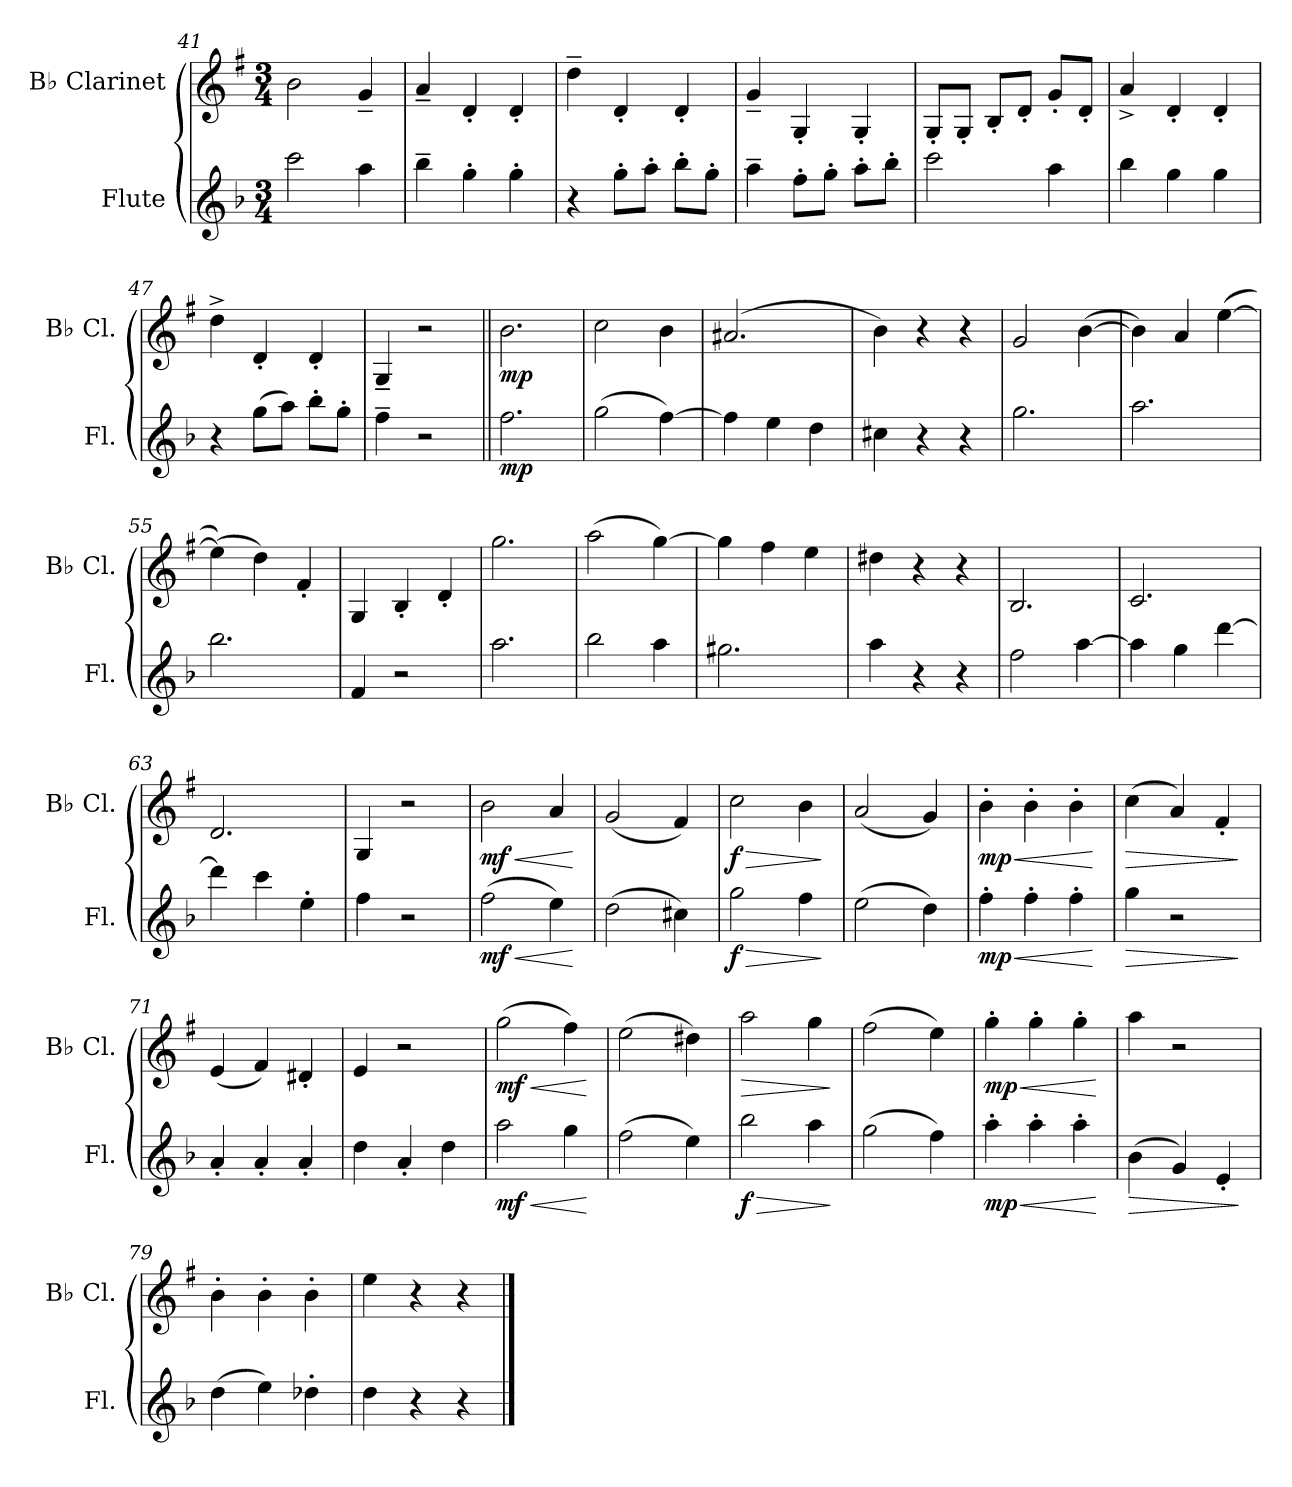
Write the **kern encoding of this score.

**kern	**dynam	**kern	**dynam
*part2	*part2	*part1	*part1
*staff2	*staff2	*staff1	*staff1
*I"Flute	*	*I"B♭ Clarinet	*
*I'Fl.	*	*I'B♭ Cl.	*
*clefG2	*	*clefG2	*
*	*	*ITrd1c2	*
*k[b-]	*	*k[b-]	*
*F:	*	*F:	*
*M3/4	*	*M3/4	*
=41	=41	=41	=41
2ccc\	.	2a\	.
4aa\	.	4f~/	.
=42	=42	=42	=42
4bb-~\	.	4g~/	.
4gg'\	.	4c'/	.
4gg'\	.	4c'/	.
=43	=43	=43	=43
4r	.	4cc~\	.
8gg'\L	.	4c'/	.
8aa'\J	.	.	.
8bb-'\L	.	4c'/	.
8gg'\J	.	.	.
=44	=44	=44	=44
4aa~\	.	4f~/	.
8ff'\L	.	4F'/	.
8gg'\J	.	.	.
8aa'\L	.	4F'/	.
8bb-'\J	.	.	.
!!LO:PB:g=z
=45	=45	=45	=45
2ccc\	.	8F'/L	.
.	.	8F'/J	.
.	.	8A'/L	.
.	.	8c'/J	.
4aa\	.	8f'/L	.
.	.	8c'/J	.
=46	=46	=46	=46
4bb-\	.	4g^/	.
4gg\	.	4c'/	.
4gg\	.	4c'/	.
=47	=47	=47	=47
4r	.	4cc^\	.
(8gg\L	.	4c'/	.
8aa\J)	.	.	.
8bb-'\L	.	4c'/	.
8gg'\J	.	.	.
=48	=48	=48	=48
4ff~\	.	4F~/	.
2r	.	2r	.
=49||	=49||	=49||	=49||
!	!LO:DY:b	!	!LO:DY:b
2.ff\	mp	2.a\	mp
=50	=50	=50	=50
(2gg\	.	2b-\	.
[4ff\)	.	4a\	.
=51	=51	=51	=51
4ff\]	.	(2.g#X/	.
4ee\	.	.	.
4dd\	.	.	.
=52	=52	=52	=52
4cc#X\	.	4a\)	.
4r	.	4r	.
4r	.	4r	.
=53	=53	=53	=53
2.gg\	.	2f/	.
.	.	([4a\	.
=54	=54	=54	=54
2.aa\	.	4a\])	.
.	.	4g/	.
.	.	([4dd\	.
!!LO:LB:g=z
=55	=55	=55	=55
2.bb-\	.	(4dd\])	.
.	.	4cc\)	.
.	.	4e'/	.
=56	=56	=56	=56
4f/	.	4F/	.
2r	.	4A'/	.
.	.	4c'/	.
=57	=57	=57	=57
2.aa\	.	2.ff\	.
=58	=58	=58	=58
2bb-\	.	(2gg\	.
4aa\	.	[4ff\)	.
=59	=59	=59	=59
2.gg#X\	.	4ff\]	.
.	.	4ee\	.
.	.	4dd\	.
=60	=60	=60	=60
4aa\	.	4cc#X\	.
4r	.	4r	.
4r	.	4r	.
=61	=61	=61	=61
2ff\	.	2.A/	.
[4aa\	.	.	.
=62	=62	=62	=62
4aa\]	.	2.B-/	.
4gg\	.	.	.
[4ddd\	.	.	.
=63	=63	=63	=63
4ddd\]	.	2.c/	.
4ccc\	.	.	.
4ee'\	.	.	.
=64	=64	=64	=64
4ff\	.	4F/	.
2r	.	2r	.
=65	=65	=65	=65
!	!LO:HP:b	!	!LO:HP:b
!	!LO:DY:n=1:b	!	!LO:DY:n=1:b
(2ff\	< mf	2a\	< mf
4ee\)	.	4g/	.
.	[	.	[
=66	=66	=66	=66
(2dd\	.	(2f/	.
4cc#X\)	.	4e/)	.
!!LO:LB:g=z
=67	=67	=67	=67
!	!LO:HP:b	!	!LO:HP:b
!	!LO:DY:n=1:b	!	!LO:DY:n=1:b
2gg\	> f	2b-\	> f
4ff\	.	4a\	.
.	]	.	]
=68	=68	=68	=68
(2ee\	.	(2g/	.
4dd\)	.	4f/)	.
=69	=69	=69	=69
!	!LO:HP:b	!	!LO:HP:b
!	!LO:DY:n=1:b	!	!LO:DY:n=1:b
4ff'\	< mp	4a'\	< mp
4ff'\	.	4a'\	.
4ff'\	.	4a'\	.
.	[	.	[
=70	=70	=70	=70
!	!LO:HP:b	!	!LO:HP:b
4gg\	>	(4b-\	>
2r	.	4g/)	.
.	.	4e'/	.
.	]	.	]
=71	=71	=71	=71
4a'/	.	(4d/	.
4a'/	.	4e/)	.
4a'/	.	4c#X'/	.
=72	=72	=72	=72
4dd\	.	4d/	.
4a'/	.	2r	.
4dd\	.	.	.
=73	=73	=73	=73
!	!LO:HP:b	!	!LO:HP:b
!	!LO:DY:n=1:b	!	!LO:DY:n=1:b
2aa\	< mf	(2ff\	< mf
4gg\	.	4ee\)	.
.	[	.	[
=74	=74	=74	=74
(2ff\	.	(2dd\	.
4ee\)	.	4cc#X\)	.
=75	=75	=75	=75
!	!LO:HP:b	!	!LO:HP:b
!	!LO:DY:n=1:b	!	!
2bb-\	> f	2gg\	>
4aa\	.	4ff\	.
.	]	.	]
=76	=76	=76	=76
(2gg\	.	(2ee\	.
4ff\)	.	4dd\)	.
=77	=77	=77	=77
!	!LO:HP:b	!	!LO:HP:b
!	!LO:DY:n=1:b	!	!LO:DY:n=1:b
4aa'\	< mp	4ff'\	< mp
4aa'\	.	4ff'\	.
4aa'\	.	4ff'\	.
.	[	.	[
=78	=78	=78	=78
!	!LO:HP:b	!	!
(4b-\	>	4gg\	.
4g/)	.	2r	.
4e'/	.	.	.
.	]	.	.
!!LO:LB:g=z
=79	=79	=79	=79
(4dd\	.	4a'\	.
4ee\)	.	4a'\	.
4dd-X'\	.	4a'\	.
=80	=80	=80	=80
4dd\	.	4dd\	.
4r	.	4r	.
4r	.	4r	.
==	==	==	==
*-	*-	*-	*-
